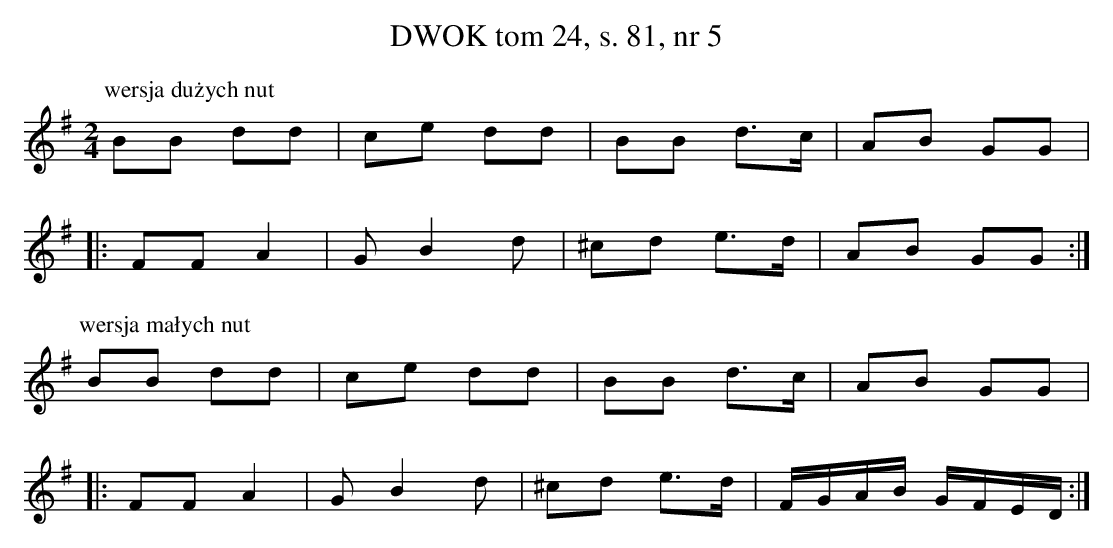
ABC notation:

X:1
T: DWOK tom 24, s. 81, nr 5
L: 1/16
M: 2/4
K: G
P:wersja dużych nut
B2B2 d2d2|c2e2 d2d2|B2B2 d3c|A2B2 G2G2|
|:F2F2 A4|G2B4d2|^c2d2 e3d|A2B2 G2G2:|
P:wersja małych nut
B2B2 d2d2|c2e2 d2d2|B2B2 d3c|A2B2 G2G2|
|:F2F2 A4|G2B4d2|^c2d2 e3d|FGAB GFED:|
